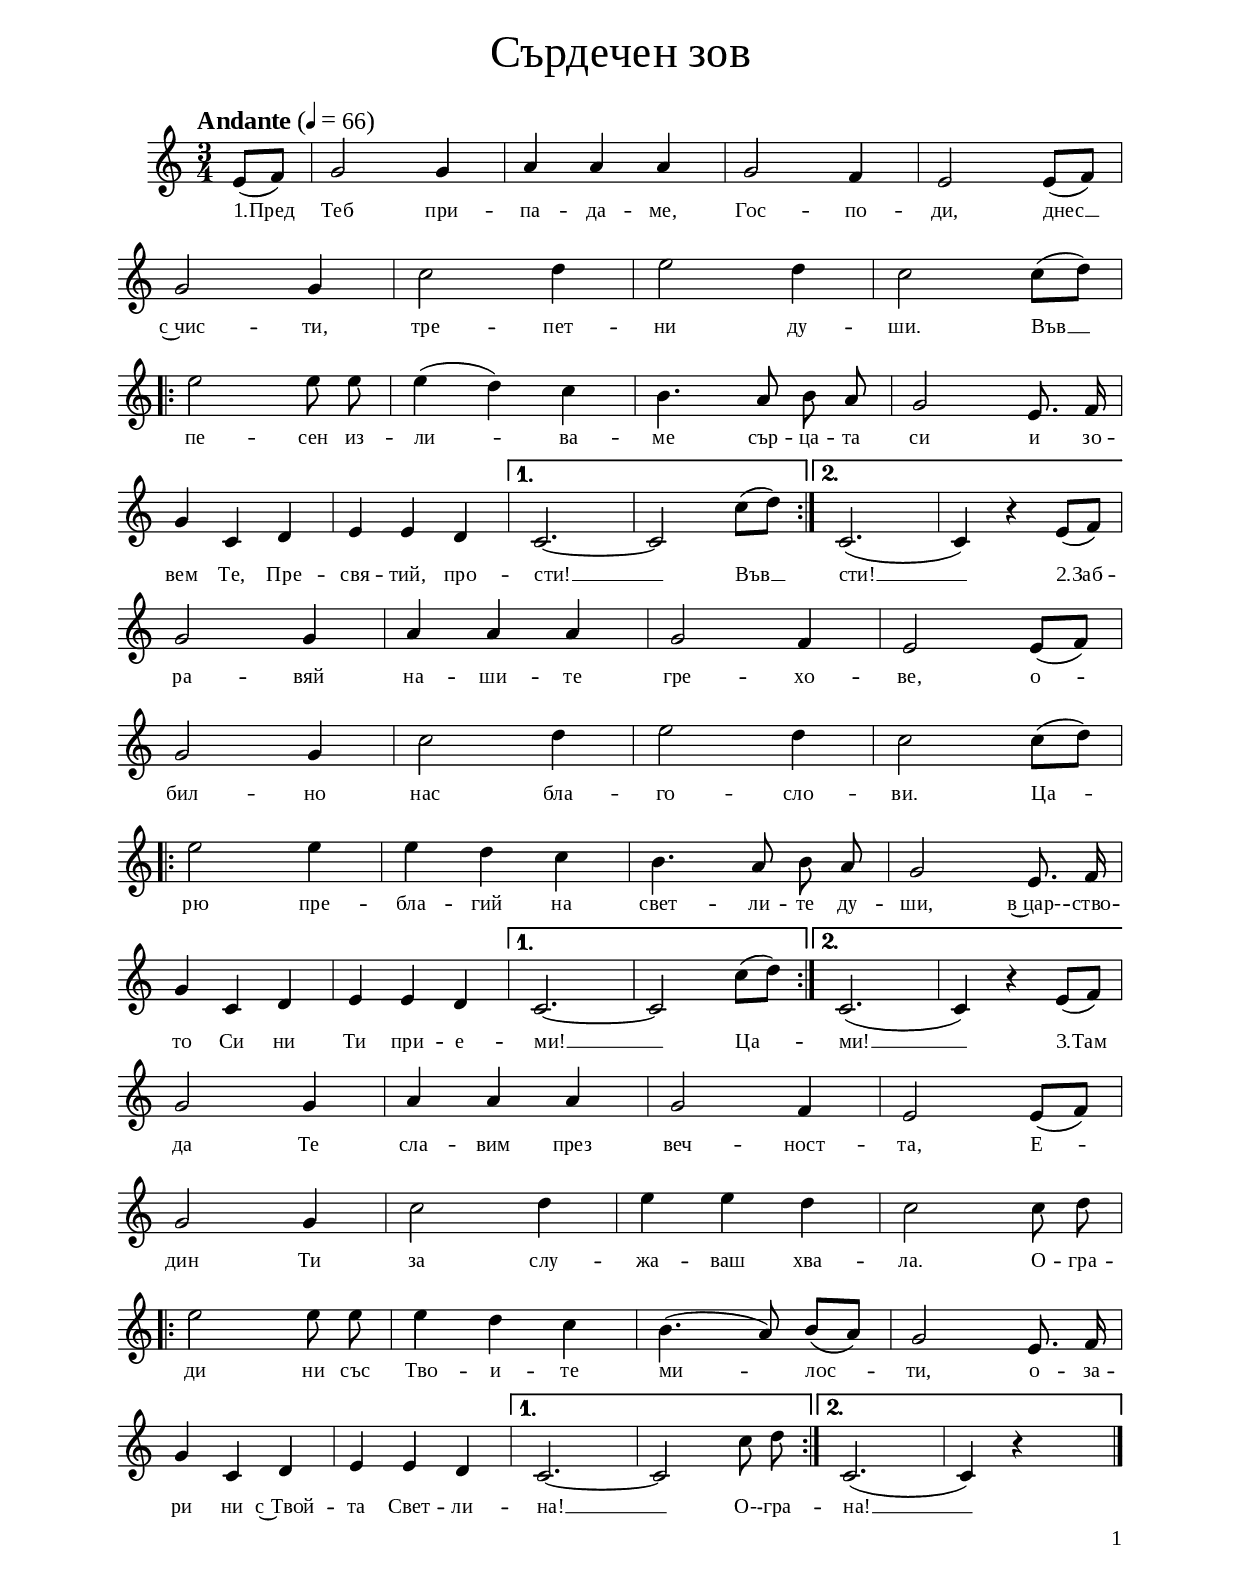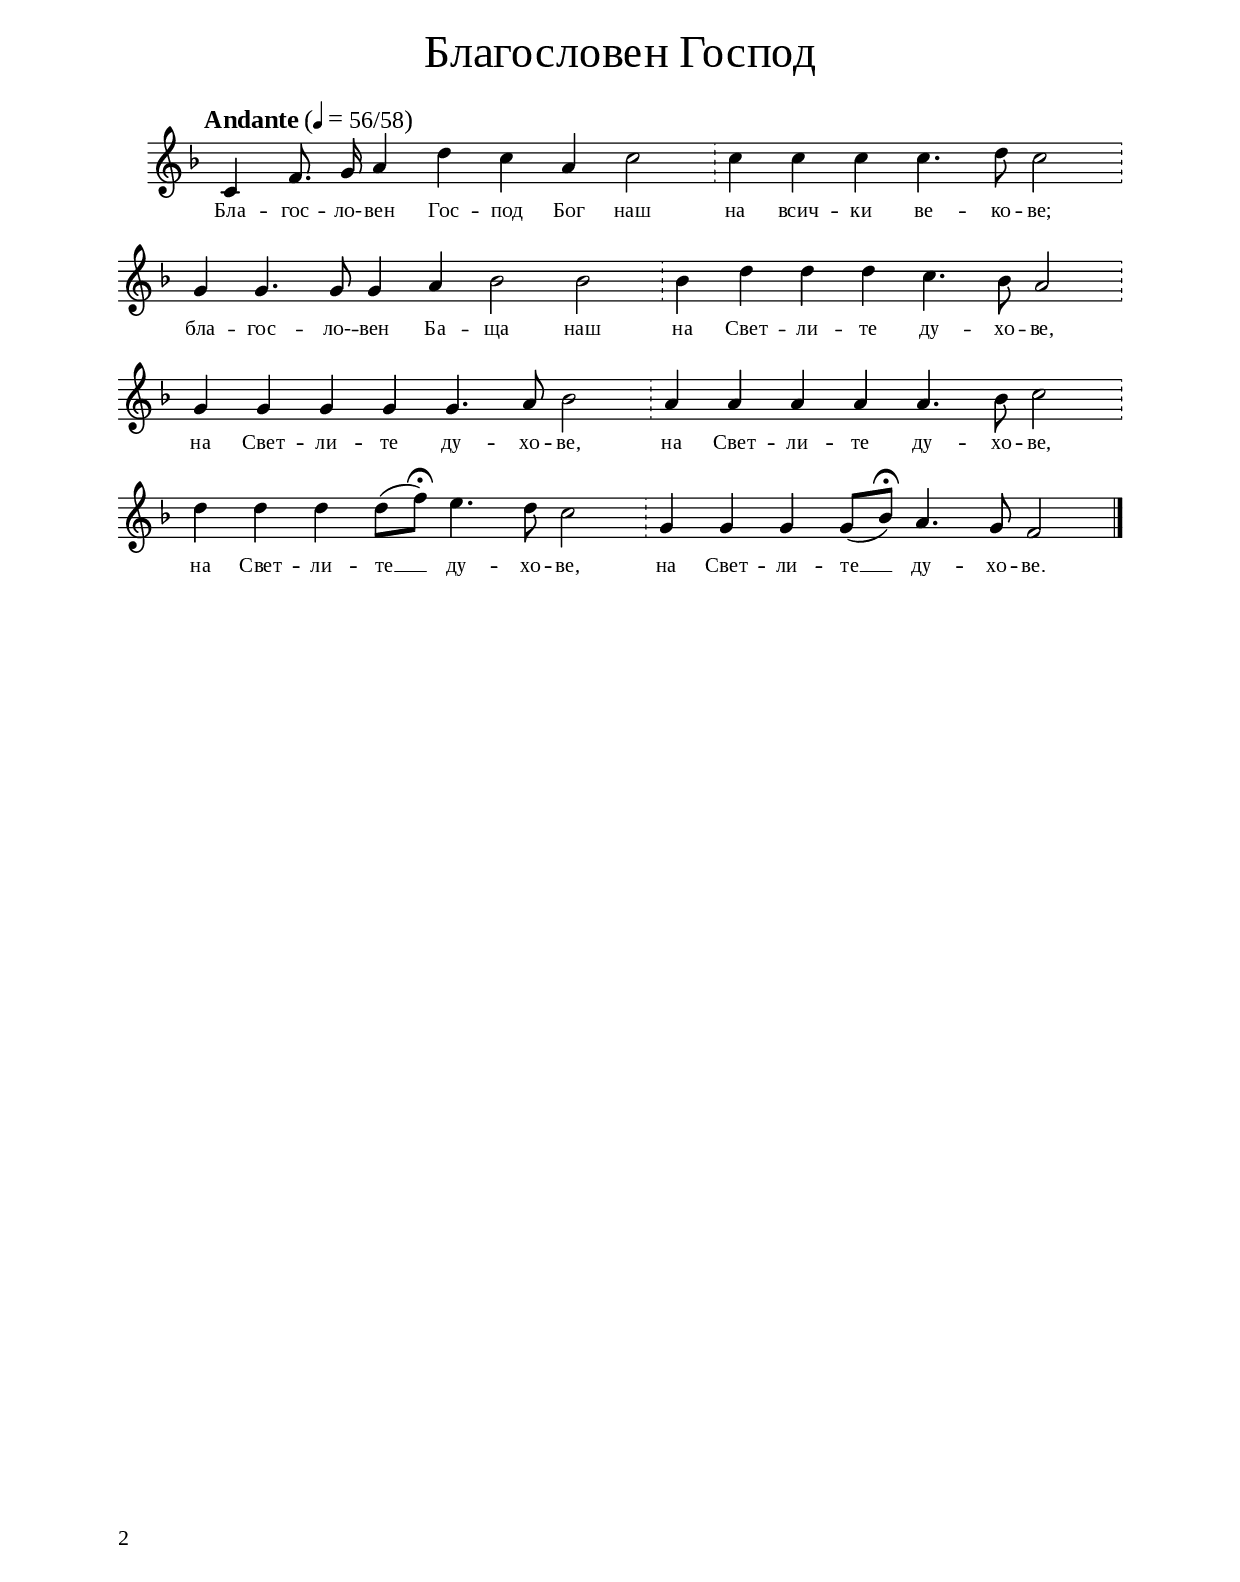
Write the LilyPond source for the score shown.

\version "2.24.4"

% include paper part and global functions
\include "include/globals.ily"

\bookpart {
  \label #'ref039
  \tocItem \markup "Сърдечен зов"
  \include "include/bookpart-paper.ily"
  \score {
    \include "include/score-layout.ily"

    \new Voice \absolute {
      \clef treble
      \key c \major
      \time 3/4
      \tempoFunc "Andante" 4 "66"
      \autoBeamOff
      \partial 4
      e'8 ([f'8]) |  g'2 g'4 |  a'4 a' a' | g'2 f'4 | e'2 e'8 ([ f' ]) | \break

      g'2 g'4 | c''2 d''4 | e''2 d''4 | c''2 c''8 ( [d''8]) | \break

      \repeat volta 2 {
        e''2 e''8 e'' | e''4 ( d'' ) c'' | b'4. a'8   b' a' | g'2 e'8. f'16 | \break
        g'4 c' d' | e' e' d' |
      }
      \alternative {
        { c'2. ~| c'2  \slurSolid c''8 ( [ d'' ] ) |  }

        { c'2.  ( | c'4 ) r4 e'8 ([f'8 ])| \break }
      }

      g'2 g'4 |  a'4 a' a' | g'2 f'4 | e'2 e'8 ([ f' ]) | \break

      g'2 g'4 | c''2 d''4 | e''2 d''4 | c''2 c''8 ( [d''8]) | \break

      \repeat volta 2 {
        e''2 e''4 | e''4 d'' c'' | b'4. a'8  b' a' | g'2 e'8. f'16 | \break
        g'4 c' d' | e' e' d' |
      }

      \alternative {
        { c'2. ~| c'2  c''8 ( [ d'' ] ) |  }
        { c'2. ( | c'4 ) r4 e'8 ([f'8 ])| \break }
      }

      g'2 g'4 |  a'4 a' a' | g'2 f'4 | e'2 e'8 ([ f' ]) | \break

      g'2 g'4 | c''2 d''4 | e''4 e''4 d''4 | c''2 c''8 d''8 | \break

      \repeat volta 2 {
        e''2 e''8  e'' | e''4  d'' c'' | b'4. ( a'8 )  b' ([a']) | g'2 e'8. f'16 | \break
        g'4 c' d' | e' e' d' |
      }
      \alternative {
        { c'2. ~| c'2 c''8  d''   |   }
        { c'2. ( | c'4 ) r4 s4 \bar "|."  | \break }
      }

    }

    \addlyrics {
      "1.Пред" Теб при -- па -- да -- ме, Гос -- по -- ди, днес __
      с~чис -- ти, тре -- пет -- ни  ду -- ши. Във __
      пе -- сен из -- ли --  ва -- ме  сър -- ца -- та си и зо --
      вем Те, Пре -- свя -- тий, про -- сти! __ Във __ сти! __

      "2.Заб" -- ра -- вяй на -- ши -- те гре -- хо -- ве, о --
      бил -- но нас бла -- го -- сло -- ви. Ца --
      рю пре -- бла -- гий на свет -- ли -- те ду -- ши, "в~цар-" -- ство --
      то Си ни Ти при -- е -- ми! __ Ца -- ми! __

      "3.Там" да Те сла -- вим през веч -- ност -- та, E --
      дин Ти за слу -- жа -- ваш хва -- ла. О -- гра --
      ди ни със Тво -- и -- те ми -- лос -- ти, о -- за --
      ри ни с~Твой -- та Свет -- ли -- на! __ "О-" -- гра -- на! __
    }

    \header {
      title = \titleFunc #'ref_desc_3 "Сърдечен зов" "Sărdečen zov"
    }

    \midi{}

  } % score

  \label #'ref040
  \tocItem \markup "Благословен Господ"
  \include "include/bookpart-paper.ily"
  \score {
    \include "include/score-layout.ily"

    \new Voice \absolute {
      \clef treble
      \omit Score.TimeSignature
      \cadenzaOn % allows custom bar lines
      \key f \major
      \tempoFunc "Andante" 4 "56/58"
      \override Staff.BarLine.gap = 0.5
      \autoBeamOff
      c'4 f'8. g'16 a'4 d'' c'' a' c''2 \bar"!" c''4 c'' c'' c''4. d''8 c''2 \bar"!" \break
      g'4 g'4. g'8 g'4 a' bes'2 bes' \bar"!" bes'4 d'' d'' d'' c''4. bes'8 a'2 \bar"!" \break
      g'4 g' g' g' g'4. a'8 bes'2 \bar"!" a'4 a' a' a' a'4. bes'8 c''2 \bar"!" \break
      d''4 d'' d'' d''8 ([f'']) \fermata e''4. d''8 c''2 \bar"!" g'4 g' g' g'8 ([ bes' ]) \fermata a'4. g'8 f'2 \bar "|."
    }
    \addlyrics {
      Бла -- гос --
      "ло-" -- вен Гос -- под Бог наш на всич -- ки ве
      -- ко -- ве; бла -- гос -- "ло-" -- вен Ба -- ща наш
      на Свет -- ли -- те ду -- хо -- ве, на Свет --
      ли -- те ду -- хо -- ве, на Свет -- ли -- те ду
      -- хо -- ве, на Свет -- ли -- те __ ду -- хо -- ве,
      на Свет -- ли -- те __ ду -- хо -- ве.}

      \header {
        title = \titleFunc #'ref_desc_1 "Благословен Господ" "Blagosloven Gospod"
      }

      \midi{}

    } % score




  } % bookpart
